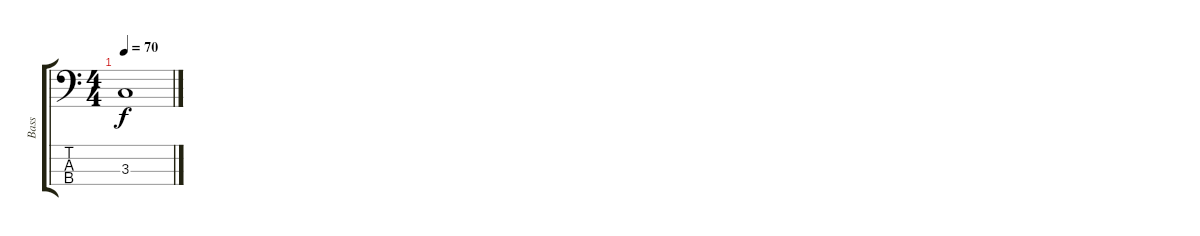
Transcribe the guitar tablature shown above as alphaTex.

\track ("Bass" "Bass") {instrument electricbasspick}
\staff {score tabs}
\tuning (G2 D2 A1 D1) {hide}
\ts (4 4)
\tempo 70
\clef f4
\ks c
3.3.1{dy f}
